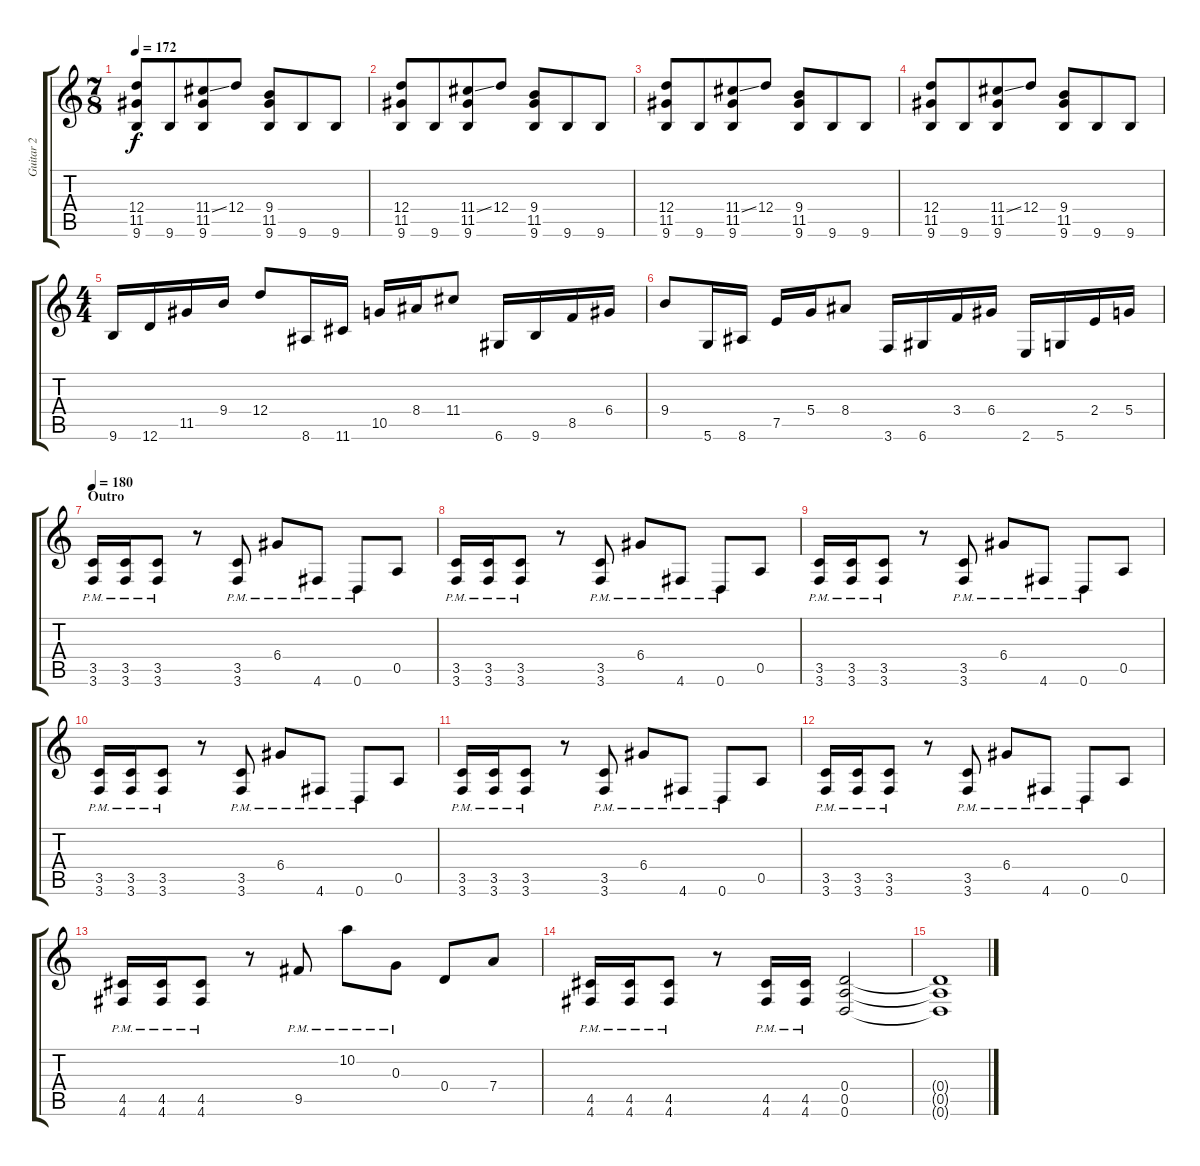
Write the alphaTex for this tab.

\track ("Guitar 2" "Guitar 2") {instrument distortionguitar}
\staff {score tabs}
\tuning (E4 B3 G3 D3 A2 D2) {hide}
\ts (7 8)
\tempo 172
\clef g2
\ks c
(12.4 11.5 9.6).8{dy f} 9.6.8 (11.4{ss} 11.5 9.6).8 12.4.8 (9.4 11.5 9.6).8 9.6.8 9.6.8 |
(12.4 11.5 9.6).8 9.6.8 (11.4{ss} 11.5 9.6).8 12.4.8 (9.4 11.5 9.6).8 9.6.8 9.6.8 |
(12.4 11.5 9.6).8 9.6.8 (11.4{ss} 11.5 9.6).8 12.4.8 (9.4 11.5 9.6).8 9.6.8 9.6.8 |
(12.4 11.5 9.6).8 9.6.8 (11.4{ss} 11.5 9.6).8 12.4.8 (9.4 11.5 9.6).8 9.6.8 9.6.8 |
\ts (4 4)
9.6.16 12.6.16 11.5.16 9.4.16 12.4.8 8.6.16 11.6.16 10.5.16 8.4.16 11.4.8 6.6.16 9.6.16 8.5.16 6.4.16 |
9.4.8 5.6.16 8.6.16 7.5.16 5.4.16 8.4.8 3.6.16 6.6.16 3.4.16 6.4.16 2.6.16 5.6.16 2.4.16 5.4.16 |
\section ("" "Outro")
\tempo 180
(3.5{pm} 3.6{pm}).16 (3.5{pm} 3.6{pm}).16 (3.5{pm} 3.6{pm}).8 r.8 (3.5{pm} 3.6{pm}).8 6.4{pm}.8 4.6{pm}.8 0.6{pm}.8 0.5.8 |
(3.5{pm} 3.6).16 (3.5{pm} 3.6{pm}).16 (3.5{pm} 3.6{pm}).8 r.8 (3.5{pm} 3.6{pm}).8 6.4{pm}.8 4.6{pm}.8 0.6{pm}.8 0.5.8 |
(3.5{pm} 3.6{pm}).16 (3.5{pm} 3.6{pm}).16 (3.5{pm} 3.6{pm}).8 r.8 (3.5{pm} 3.6{pm}).8 6.4{pm}.8 4.6{pm}.8 0.6{pm}.8 0.5.8 |
(3.5{pm} 3.6{pm}).16 (3.5{pm} 3.6{pm}).16 (3.5{pm} 3.6{pm}).8 r.8 (3.5{pm} 3.6{pm}).8 6.4{pm}.8 4.6{pm}.8 0.6{pm}.8 0.5.8 |
(3.5{pm} 3.6{pm}).16 (3.5{pm} 3.6{pm}).16 (3.5{pm} 3.6{pm}).8 r.8 (3.5{pm} 3.6{pm}).8 6.4{pm}.8 4.6{pm}.8 0.6{pm}.8 0.5.8 |
(3.5{pm} 3.6{pm}).16 (3.5{pm} 3.6{pm}).16 (3.5{pm} 3.6{pm}).8 r.8 (3.5{pm} 3.6{pm}).8 6.4{pm}.8 4.6{pm}.8 0.6{pm}.8 0.5.8 |
(4.5{pm} 4.6{pm}).16 (4.5{pm} 4.6{pm}).16 (4.5{pm} 4.6{pm}).8 r.8 9.5{pm}.8 10.2{pm}.8 0.3{pm}.8 0.4.8 7.4.8 |
(4.5{pm} 4.6{pm}).16 (4.5{pm} 4.6{pm}).16 (4.5{pm} 4.6{pm}).8 r.8 (4.5{pm} 4.6{pm}).16 (4.5{pm} 4.6{pm}).16 (0.4 0.5 0.6).2 |
(0.4{t} 0.5{t} 0.6{t}).1
